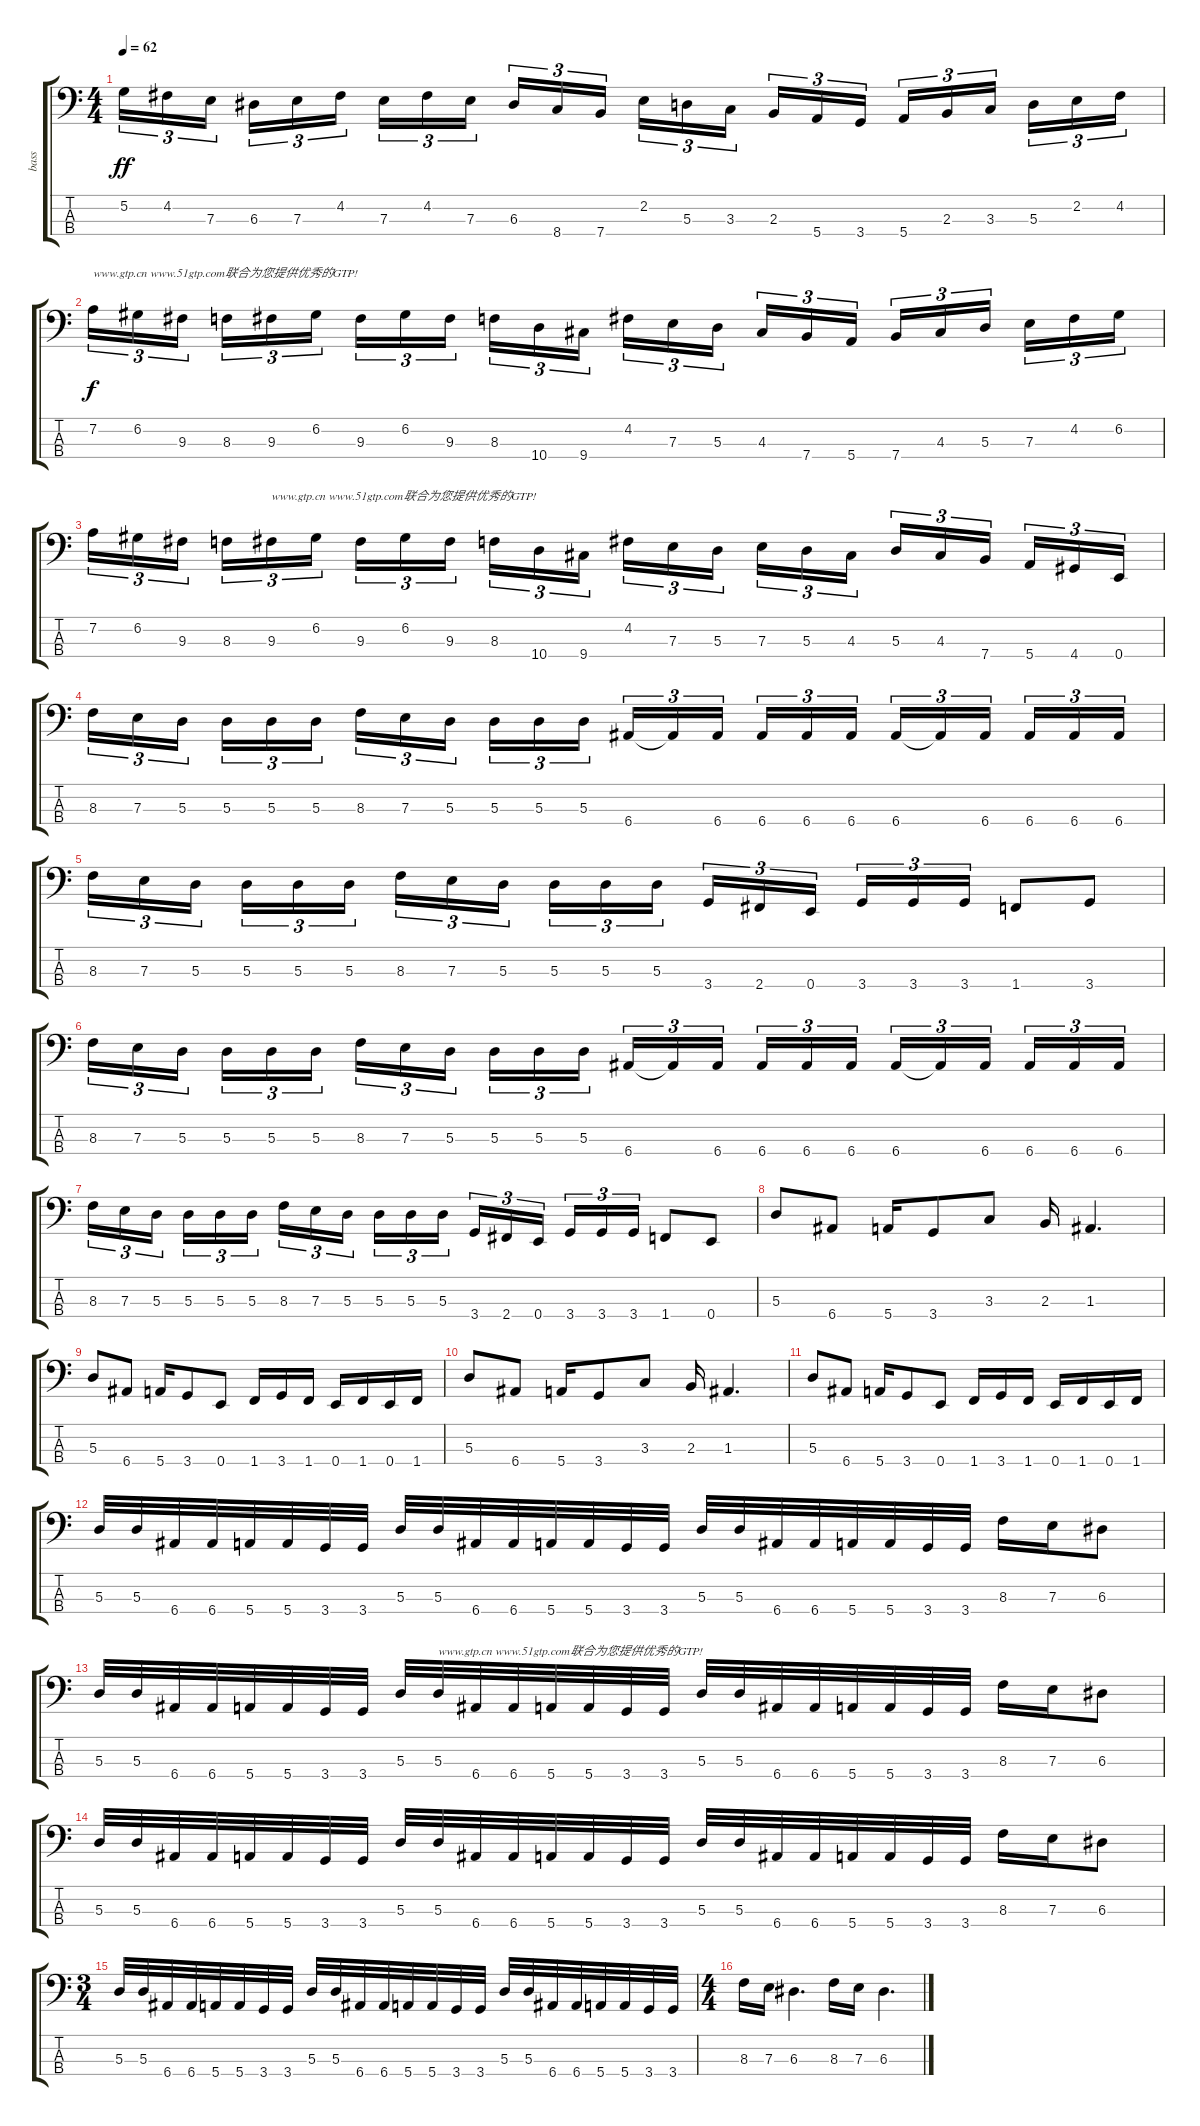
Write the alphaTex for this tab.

\track ("bass" "bass") {instrument electricbassfinger}
\staff {score tabs}
\tuning (G2 D2 A1 E1) {hide}
\ts (4 4)
\tempo 62
\clef f4
\ks c
5.2.16{tu (3 2) dy ff} 4.2.16{tu (3 2)} 7.3.16{tu (3 2) beam splitsecondary} 6.3.16{tu (3 2)} 7.3.16{tu (3 2)} 4.2.16{tu (3 2)} 7.3.16{tu (3 2)} 4.2.16{tu (3 2)} 7.3.16{tu (3 2) beam splitsecondary} 6.3.16{tu (3 2)} 8.4.16{tu (3 2)} 7.4.16{tu (3 2)} 2.2.16{tu (3 2)} 5.3.16{tu (3 2)} 3.3.16{tu (3 2) beam splitsecondary} 2.3.16{tu (3 2)} 5.4.16{tu (3 2)} 3.4.16{tu (3 2)} 5.4.16{tu (3 2)} 2.3.16{tu (3 2)} 3.3.16{tu (3 2) beam splitsecondary} 5.3.16{tu (3 2)} 2.2.16{tu (3 2)} 4.2.16{tu (3 2)} |
7.2.16{tu (3 2) txt "www.gtp.cn www.51gtp.com联合为您提供优秀的GTP!" dy f} 6.2.16{tu (3 2)} 9.3.16{tu (3 2) beam splitsecondary} 8.3.16{tu (3 2)} 9.3.16{tu (3 2)} 6.2.16{tu (3 2)} 9.3.16{tu (3 2)} 6.2.16{tu (3 2)} 9.3.16{tu (3 2) beam splitsecondary} 8.3.16{tu (3 2)} 10.4.16{tu (3 2)} 9.4.16{tu (3 2)} 4.2.16{tu (3 2)} 7.3.16{tu (3 2)} 5.3.16{tu (3 2) beam splitsecondary} 4.3.16{tu (3 2)} 7.4.16{tu (3 2)} 5.4.16{tu (3 2)} 7.4.16{tu (3 2)} 4.3.16{tu (3 2)} 5.3.16{tu (3 2) beam splitsecondary} 7.3.16{tu (3 2)} 4.2.16{tu (3 2)} 6.2.16{tu (3 2)} |
7.2.16{tu (3 2)} 6.2.16{tu (3 2)} 9.3.16{tu (3 2) beam splitsecondary} 8.3.16{tu (3 2)} 9.3.16{tu (3 2) txt "www.gtp.cn www.51gtp.com联合为您提供优秀的GTP!"} 6.2.16{tu (3 2)} 9.3.16{tu (3 2)} 6.2.16{tu (3 2)} 9.3.16{tu (3 2) beam splitsecondary} 8.3.16{tu (3 2)} 10.4.16{tu (3 2)} 9.4.16{tu (3 2)} 4.2.16{tu (3 2)} 7.3.16{tu (3 2)} 5.3.16{tu (3 2) beam splitsecondary} 7.3.16{tu (3 2)} 5.3.16{tu (3 2)} 4.3.16{tu (3 2)} 5.3.16{tu (3 2)} 4.3.16{tu (3 2)} 7.4.16{tu (3 2) beam splitsecondary} 5.4.16{tu (3 2)} 4.4.16{tu (3 2)} 0.4.16{tu (3 2)} |
8.3.16{tu (3 2)} 7.3.16{tu (3 2)} 5.3.16{tu (3 2) beam splitsecondary} 5.3.16{tu (3 2)} 5.3.16{tu (3 2)} 5.3.16{tu (3 2)} 8.3.16{tu (3 2)} 7.3.16{tu (3 2)} 5.3.16{tu (3 2) beam splitsecondary} 5.3.16{tu (3 2)} 5.3.16{tu (3 2)} 5.3.16{tu (3 2)} 6.4.16{tu (3 2)} 6.4{t}.16{tu (3 2)} 6.4.16{tu (3 2) beam splitsecondary} 6.4.16{tu (3 2)} 6.4.16{tu (3 2)} 6.4.16{tu (3 2)} 6.4.16{tu (3 2)} 6.4{t}.16{tu (3 2)} 6.4.16{tu (3 2) beam splitsecondary} 6.4.16{tu (3 2)} 6.4.16{tu (3 2)} 6.4.16{tu (3 2)} |
8.3.16{tu (3 2)} 7.3.16{tu (3 2)} 5.3.16{tu (3 2) beam splitsecondary} 5.3.16{tu (3 2)} 5.3.16{tu (3 2)} 5.3.16{tu (3 2)} 8.3.16{tu (3 2)} 7.3.16{tu (3 2)} 5.3.16{tu (3 2) beam splitsecondary} 5.3.16{tu (3 2)} 5.3.16{tu (3 2)} 5.3.16{tu (3 2)} 3.4.16{tu (3 2)} 2.4.16{tu (3 2)} 0.4.16{tu (3 2) beam splitsecondary} 3.4.16{tu (3 2)} 3.4.16{tu (3 2)} 3.4.16{tu (3 2)} 1.4.8 3.4.8 |
8.3.16{tu (3 2)} 7.3.16{tu (3 2)} 5.3.16{tu (3 2) beam splitsecondary} 5.3.16{tu (3 2)} 5.3.16{tu (3 2)} 5.3.16{tu (3 2)} 8.3.16{tu (3 2)} 7.3.16{tu (3 2)} 5.3.16{tu (3 2) beam splitsecondary} 5.3.16{tu (3 2)} 5.3.16{tu (3 2)} 5.3.16{tu (3 2)} 6.4.16{tu (3 2)} 6.4{t}.16{tu (3 2)} 6.4.16{tu (3 2) beam splitsecondary} 6.4.16{tu (3 2)} 6.4.16{tu (3 2)} 6.4.16{tu (3 2)} 6.4.16{tu (3 2)} 6.4{t}.16{tu (3 2)} 6.4.16{tu (3 2) beam splitsecondary} 6.4.16{tu (3 2)} 6.4.16{tu (3 2)} 6.4.16{tu (3 2)} |
8.3.16{tu (3 2)} 7.3.16{tu (3 2)} 5.3.16{tu (3 2) beam splitsecondary} 5.3.16{tu (3 2)} 5.3.16{tu (3 2)} 5.3.16{tu (3 2)} 8.3.16{tu (3 2)} 7.3.16{tu (3 2)} 5.3.16{tu (3 2) beam splitsecondary} 5.3.16{tu (3 2)} 5.3.16{tu (3 2)} 5.3.16{tu (3 2)} 3.4.16{tu (3 2)} 2.4.16{tu (3 2)} 0.4.16{tu (3 2) beam splitsecondary} 3.4.16{tu (3 2)} 3.4.16{tu (3 2)} 3.4.16{tu (3 2)} 1.4.8 0.4.8 |
5.3.8 6.4.8 5.4.16 3.4.8 3.3.8 2.3.16 1.3.4{d} |
5.3.8 6.4.8 5.4.16 3.4.8 0.4.8 1.4.16 3.4.16 1.4.16 0.4.16 1.4.16 0.4.16 1.4.16 |
5.3.8 6.4.8 5.4.16 3.4.8 3.3.8 2.3.16 1.3.4{d} |
5.3.8 6.4.8 5.4.16 3.4.8 0.4.8 1.4.16 3.4.16 1.4.16 0.4.16 1.4.16 0.4.16 1.4.16 |
5.3.32 5.3.32 6.4.32 6.4.32 5.4.32 5.4.32 3.4.32 3.4.32 5.3.32 5.3.32 6.4.32 6.4.32 5.4.32 5.4.32 3.4.32 3.4.32 5.3.32 5.3.32 6.4.32 6.4.32 5.4.32 5.4.32 3.4.32 3.4.32 8.3.16 7.3.16 6.3.8 |
5.3.32 5.3.32 6.4.32 6.4.32 5.4.32 5.4.32 3.4.32 3.4.32 5.3.32 5.3.32{txt "www.gtp.cn www.51gtp.com联合为您提供优秀的GTP!"} 6.4.32 6.4.32 5.4.32 5.4.32 3.4.32 3.4.32 5.3.32 5.3.32 6.4.32 6.4.32 5.4.32 5.4.32 3.4.32 3.4.32 8.3.16 7.3.16 6.3.8 |
5.3.32 5.3.32 6.4.32 6.4.32 5.4.32 5.4.32 3.4.32 3.4.32 5.3.32 5.3.32 6.4.32 6.4.32 5.4.32 5.4.32 3.4.32 3.4.32 5.3.32 5.3.32 6.4.32 6.4.32 5.4.32 5.4.32 3.4.32 3.4.32 8.3.16 7.3.16 6.3.8 |
\ts (3 4)
5.3.32 5.3.32 6.4.32 6.4.32 5.4.32 5.4.32 3.4.32 3.4.32 5.3.32 5.3.32 6.4.32 6.4.32 5.4.32 5.4.32 3.4.32 3.4.32 5.3.32 5.3.32 6.4.32 6.4.32 5.4.32 5.4.32 3.4.32 3.4.32 |
\ts (4 4)
8.3.16 7.3.16 6.3.4{d} 8.3.16 7.3.16 6.3.4{d}
